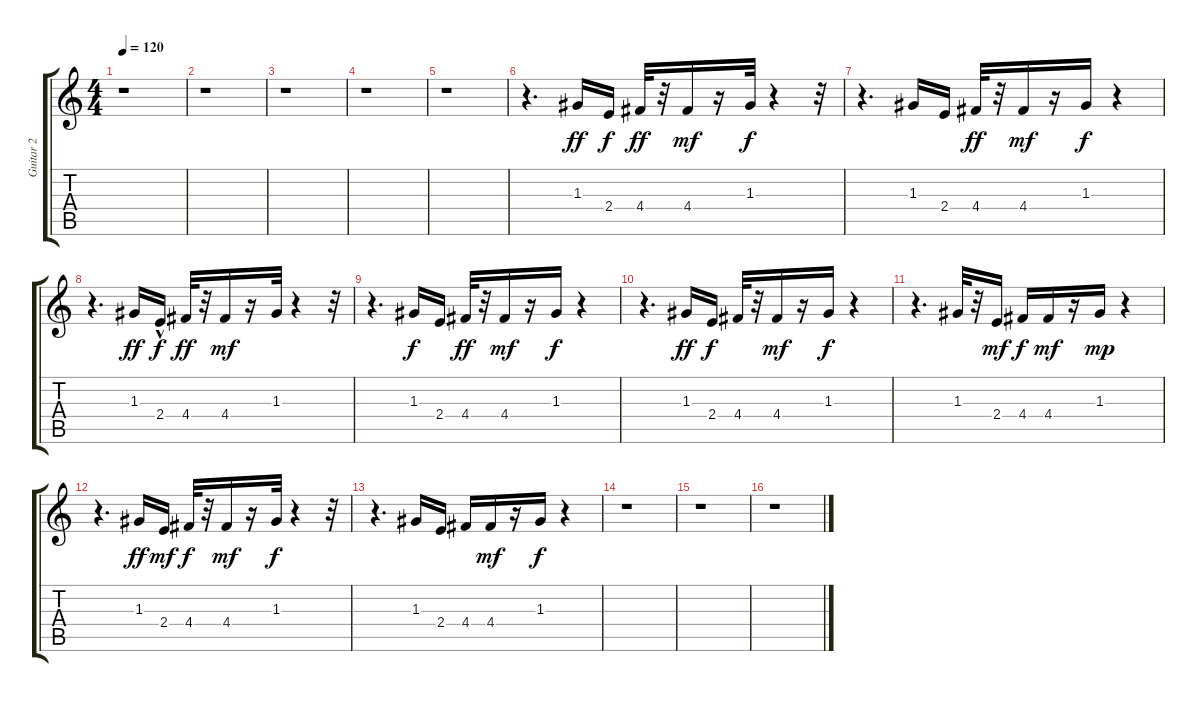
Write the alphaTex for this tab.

\track ("Guitar 2" "Guitar 2") {instrument electricguitarmuted}
\staff {score tabs}
\tuning (E4 B3 G3 D3 A2 E2) {hide}
\ts (4 4)
\tempo 120
\clef g2
\ks c
r.1{dy ff instrument electricguitarmuted} |
r.1 |
r.1 |
r.1 |
r.1 |
r.4{d} 1.3.16 2.4.16{dy f} 4.4.32{dy ff} r.32 4.4.16{dy mf} r.16 1.3.32{dy f} r.4 r.32 |
r.4{d} 1.3.16 2.4.16 4.4.32{dy ff} r.32 4.4.16{dy mf} r.16 1.3.16{dy f} r.4 |
r.4{d} 1.3.16{dy ff} 2.4{hac}.16{dy f} 4.4.32{dy ff} r.32 4.4.16{dy mf} r.16 1.3.32 r.4 r.32 |
r.4{d} 1.3.16{dy f} 2.4.16 4.4.32{dy ff} r.32 4.4.16{dy mf} r.16 1.3.16{dy f} r.4 |
r.4{d} 1.3.16{dy ff} 2.4.16{dy f} 4.4.32 r.32 4.4.16{dy mf} r.16 1.3.16{dy f} r.4 |
r.4{d} 1.3.32 r.32 2.4.16{dy mf} 4.4.16{dy f} 4.4.16{dy mf} r.16 1.3.16{dy mp} r.4 |
r.4{d} 1.3.16{dy ff} 2.4.16{dy mf} 4.4.32{dy f} r.32 4.4.16{dy mf} r.16 1.3.32{dy f} r.4 r.32 |
r.4{d} 1.3.16 2.4.16 4.4.16 4.4.16{dy mf} r.16 1.3.16{dy f} r.4 |
r.1 |
r.1 |
r.1
